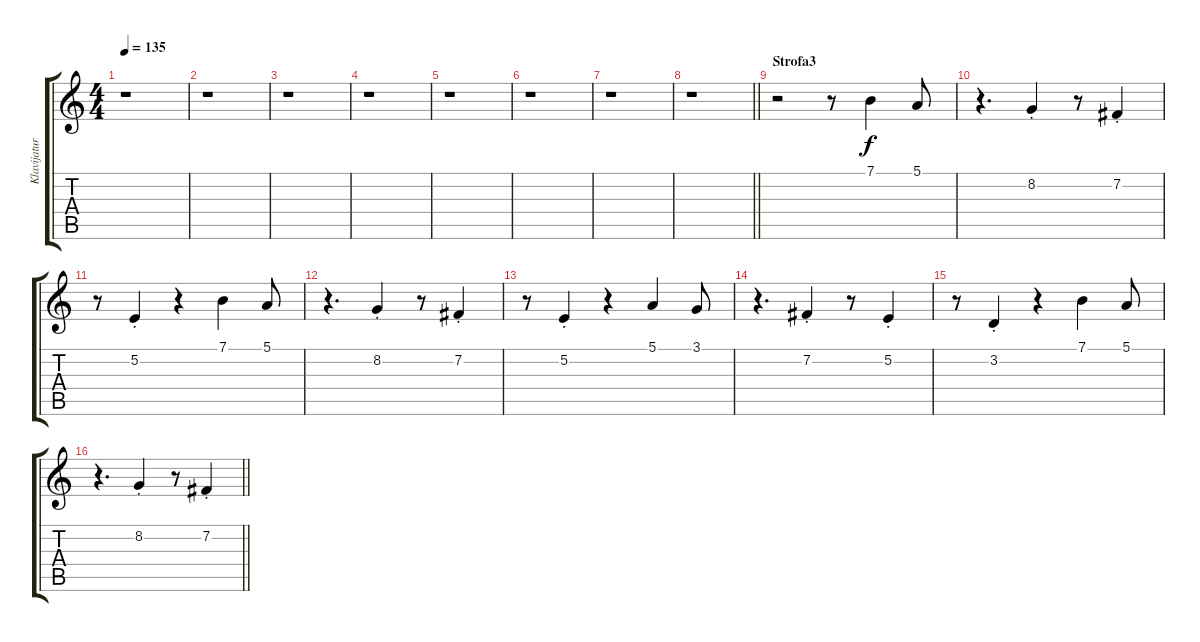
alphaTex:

\track ("Klavijature 1" "Klavijatur") {instrument stringensemble1}
\staff {score tabs}
\tuning (E4 B3 G3 D3 A2 E2) {hide}
\ts (4 4)
\tempo 135
\clef g2
\ks c
r.1{dy f} |
r.1 |
r.1 |
r.1 |
r.1 |
r.1 |
r.1 |
\barLineRight lightlight
r.1 |
\section ("" "Strofa3")
r.2 r.8 7.1.4{volume 12} 5.1.8 |
r.4{d} 8.2{st}.4 r.8 7.2{st}.4 |
r.8 5.2{st}.4 r.4 7.1.4 5.1.8 |
r.4{d} 8.2{st}.4 r.8 7.2{st}.4 |
r.8 5.2{st}.4 r.4 5.1.4{volume 12 instrument stringensemble1} 3.1.8 |
r.4{d} 7.2{st}.4 r.8 5.2{st}.4 |
r.8 3.2{st}.4 r.4 7.1.4{volume 12} 5.1.8 |
\barLineRight lightlight
r.4{d} 8.2{st}.4 r.8 7.2{st}.4
